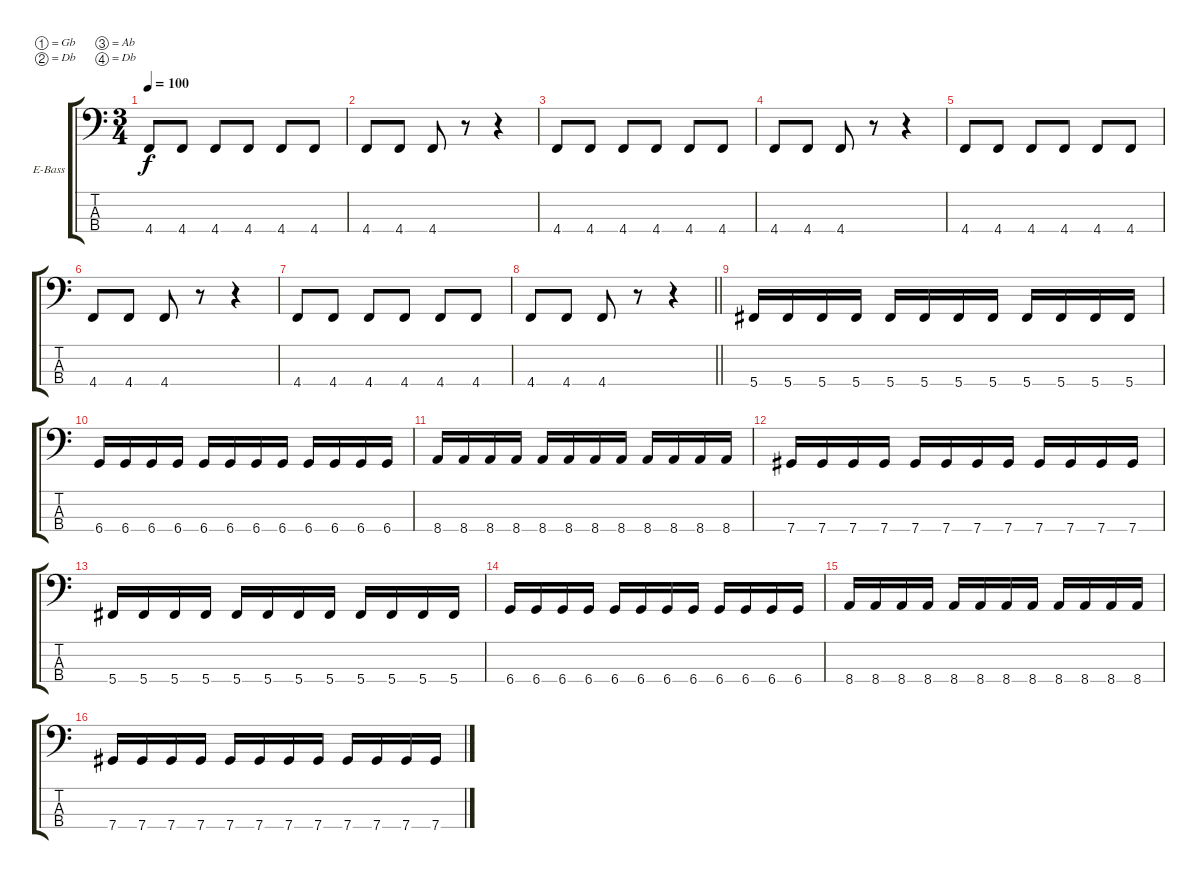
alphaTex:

\bracketExtendMode groupsimilarinstruments
\firstSystemTrackNameOrientation horizontal
\otherSystemsTrackNameOrientation horizontal
\track ("Ron Broder" "E-Bass") {instrument electricbassfinger}
\staff {score tabs}
\tuning (Gb2 Db2 Ab1 Db1)
\ts (3 4)
\section ("" "")
\tempo 100
\clef f4
\ks c
4.4.8{dy f} 4.4.8 4.4.8 4.4.8 4.4.8 4.4.8 |
4.4.8 4.4.8 4.4.8 r.8 r.4 |
4.4.8 4.4.8 4.4.8 4.4.8 4.4.8 4.4.8 |
4.4.8 4.4.8 4.4.8 r.8 r.4 |
4.4.8 4.4.8 4.4.8 4.4.8 4.4.8 4.4.8 |
4.4.8 4.4.8 4.4.8 r.8 r.4 |
4.4.8 4.4.8 4.4.8 4.4.8 4.4.8 4.4.8 |
\barLineRight lightlight
4.4.8 4.4.8 4.4.8 r.8 r.4 |
\section ("" "")
5.4.16 5.4.16 5.4.16 5.4.16 5.4.16 5.4.16 5.4.16 5.4.16 5.4.16 5.4.16 5.4.16 5.4.16 |
6.4.16 6.4.16 6.4.16 6.4.16 6.4.16 6.4.16 6.4.16 6.4.16 6.4.16 6.4.16 6.4.16 6.4.16 |
8.4.16 8.4.16 8.4.16 8.4.16 8.4.16 8.4.16 8.4.16 8.4.16 8.4.16 8.4.16 8.4.16 8.4.16 |
7.4.16 7.4.16 7.4.16 7.4.16 7.4.16 7.4.16 7.4.16 7.4.16 7.4.16 7.4.16 7.4.16 7.4.16 |
5.4.16 5.4.16 5.4.16 5.4.16 5.4.16 5.4.16 5.4.16 5.4.16 5.4.16 5.4.16 5.4.16 5.4.16 |
6.4.16 6.4.16 6.4.16 6.4.16 6.4.16 6.4.16 6.4.16 6.4.16 6.4.16 6.4.16 6.4.16 6.4.16 |
8.4.16 8.4.16 8.4.16 8.4.16 8.4.16 8.4.16 8.4.16 8.4.16 8.4.16 8.4.16 8.4.16 8.4.16 |
7.4.16 7.4.16 7.4.16 7.4.16 7.4.16 7.4.16 7.4.16 7.4.16 7.4.16 7.4.16 7.4.16 7.4.16
